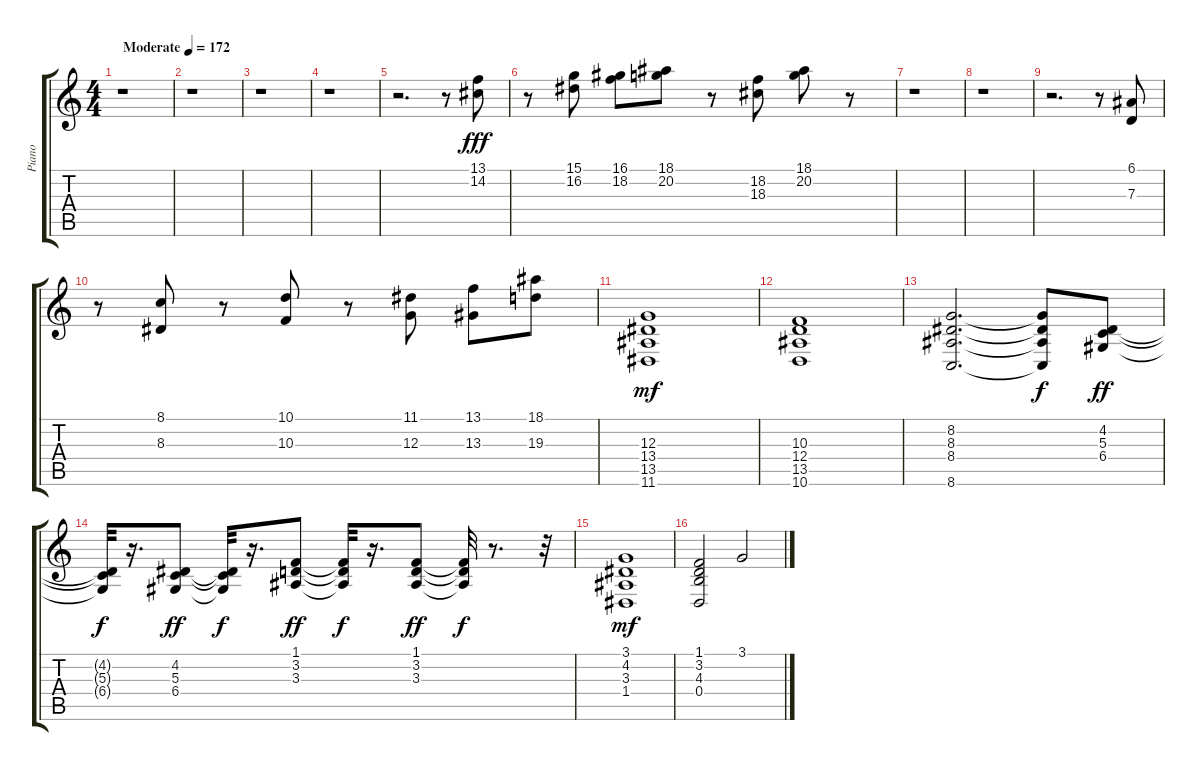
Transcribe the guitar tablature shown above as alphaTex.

\track ("Piano" "Piano") {instrument acousticgrandpiano}
\staff {score tabs}
\tuning (E4 B3 G3 D3 A2 E2) {hide}
\ts (4 4)
\tempo (172 "Moderate")
\clef g2
\ks c
r.1{dy fff instrument acousticgrandpiano} |
r.1 |
r.1 |
r.1 |
r.2{d} r.8 (13.1 14.2).8 |
r.8 (15.1 16.2).8 (16.1 18.2).8 (18.1 20.2).8 r.8 (18.2 18.3).8 (18.1 20.2).8 r.8 |
r.1 |
r.1 |
r.2{d} r.8 (6.1 7.3).8 |
r.8 (8.1 8.3).8 r.8 (10.1 10.3).8 r.8 (11.1 12.3).8 (13.1 13.3).8 (18.1 19.3).8 |
(12.3 13.4 13.5 11.6).1{dy mf} |
(10.3 12.4 13.5 10.6).1 |
(8.2 8.3 8.4 8.6).2{d} (8.2{t} 8.3{t} 8.4{t} 8.6{t}).8{dy f} (4.2 5.3 6.4).8{dy ff} |
(4.2{t} 5.3{t} 6.4{t}).32{dy f} r.16{d} (4.2 5.3 6.4).8{dy ff} (4.2{t} 5.3{t} 6.4{t}).32{dy f} r.16{d} (1.1 3.2 3.3).8{dy ff} (1.1{t} 3.2{t} 3.3{t}).32{dy f} r.16{d} (1.1 3.2 3.3).8{dy ff} (1.1{t} 3.2{t} 3.3{t}).32{dy f} r.8{d} r.32 |
(3.1 4.2 3.3 1.4).1{dy mf} |
(1.1 3.2 4.3 0.4).2 3.1.2
